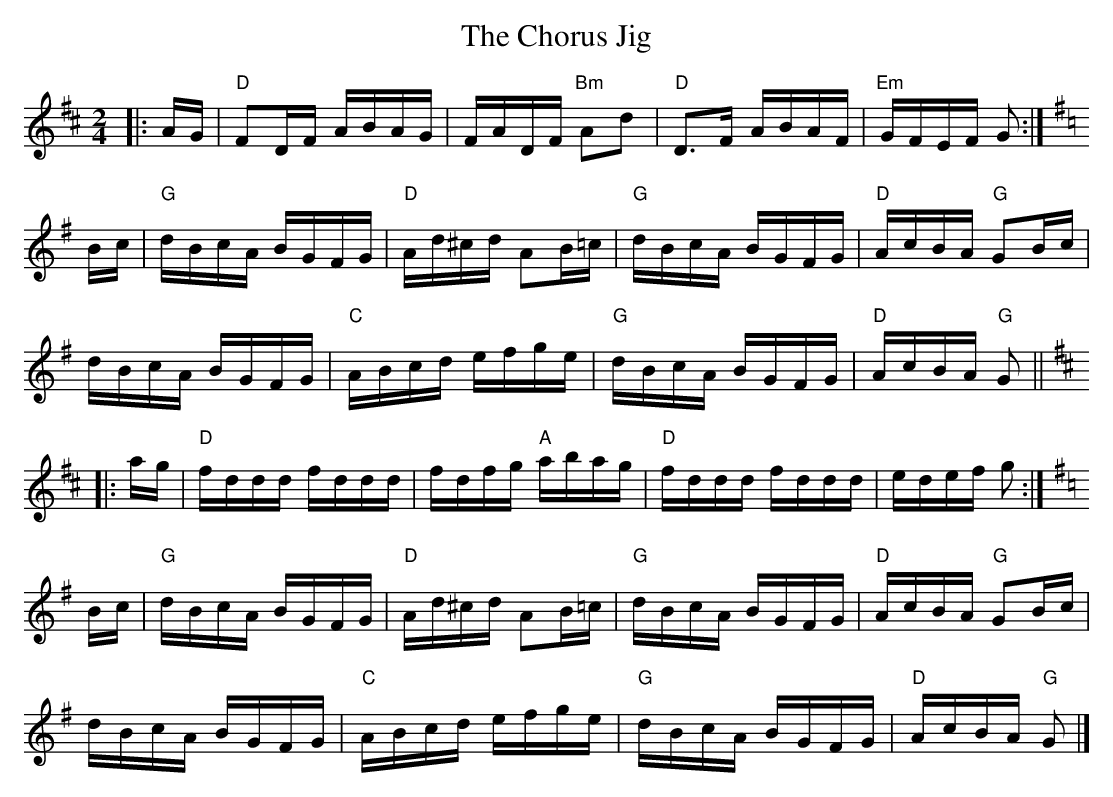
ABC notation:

X:1
T: The Chorus Jig
M: 2/4
L: 1/16
K: D
|:AG|\
"D"F2DF ABAG|FADF "Bm"A2d2|"D"D3F ABAF|"Em"GFEF G2:|
K: G
Bc|\
"G"dBcA BGFG|"D"Ad^cd A2B=c|"G"dBcA BGFG|"D"AcBA "G"G2Bc|
dBcA BGFG|"C"ABcd efge|"G"dBcA BGFG|"D"AcBA "G"G2||
K: D
|:ag|\
"D"fddd fddd|fdfg "A"abag|"D"fddd fddd|edef g2:|
K: G
Bc|\
"G"dBcA BGFG|"D"Ad^cd A2B=c|"G"dBcA BGFG|"D"AcBA "G"G2Bc|
dBcA BGFG|"C"ABcd efge|"G"dBcA BGFG|"D"AcBA "G"G2|]
